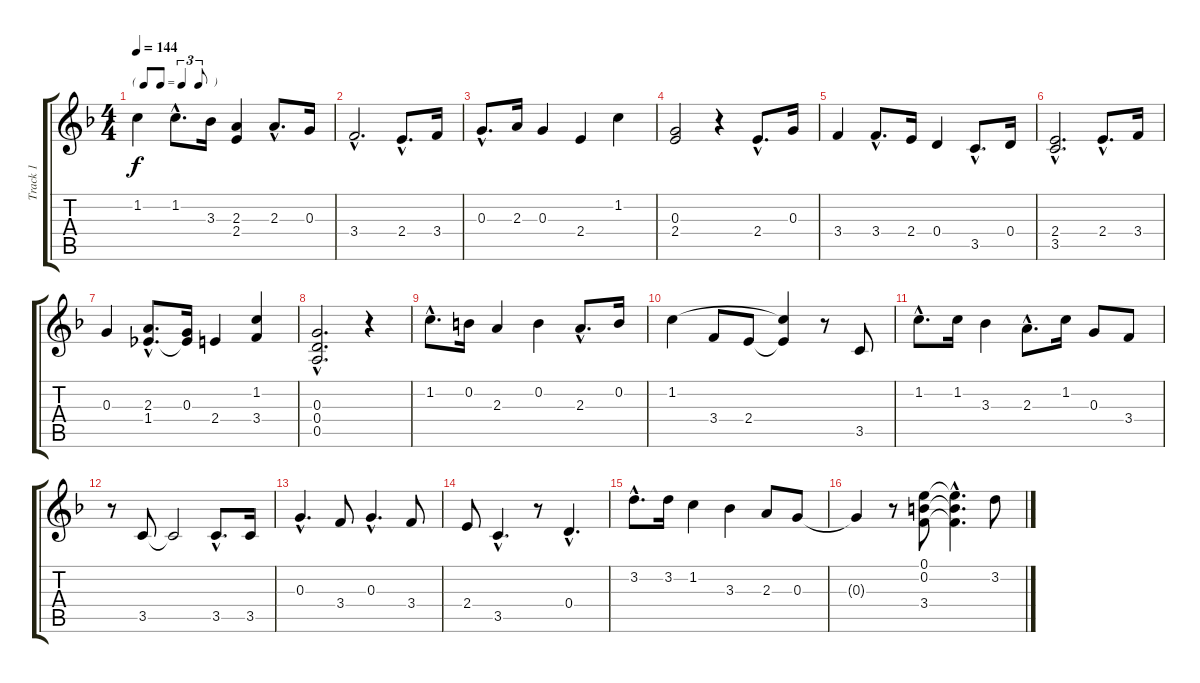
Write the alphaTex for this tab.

\track ("Track 1" "Track 1") {instrument acousticguitarnylon}
\staff {score tabs}
\tuning (E4 B3 G3 D3 A2 E2) {hide}
\ts (4 4)
\tf triplet8th
\tempo 144
\clef g2
\ks f
1.2.4{dy f} 1.2{hac}.8{d} 3.3.16 (2.3 2.4).4 2.3{hac}.8{d} 0.3.16 |
3.4{hac}.2{d} 2.4{hac}.8{d} 3.4.16 |
0.3{hac}.8{d} 2.3.16 0.3.4 2.4.4 1.2.4 |
(0.3 2.4).2 r.4 2.4{hac}.8{d} 0.3.16 |
3.4.4 3.4{hac}.8{d} 2.4.16 0.4.4 3.5{hac}.8{d} 0.4.16 |
(2.4{hac} 3.5{hac}).2{d} 2.4{hac}.8{d} 3.4.16 |
0.3.4 (2.3{hac} 1.4{hac}).8{d} (0.3 1.4{t}).16 2.4.4 (1.2 3.4).4 |
(0.3{hac} 0.4{hac} 0.5{hac}).2{d} r.4 |
1.2{hac}.8{d} 0.2.16 2.3.4 0.2.4 2.3{hac}.8{d} 0.2.16 |
1.2.4 3.4.8 2.4.8 (1.2{t} 2.4{t}).4 r.8 3.5.8 |
1.2{hac}.8{d} 1.2.16 3.3.4 2.3{hac}.8{d} 1.2.16 0.3.8 3.4.8 |
r.8 3.5.8 3.5{t}.2 3.5{hac}.8{d} 3.5.16 |
0.3{hac}.4{d} 3.4.8 0.3{hac}.4{d} 3.4.8 |
2.4.8 3.5{hac}.4{d} r.8 0.4{hac}.4{d} |
3.2{hac}.8{d} 3.2.16 1.2.4 3.3.4 2.3.8 0.3.8 |
0.3{t}.4 r.8 (0.1 0.2 3.4).8 (0.1{hac t} 0.2{hac t} 3.4{hac t}).4{d} 3.2.8
